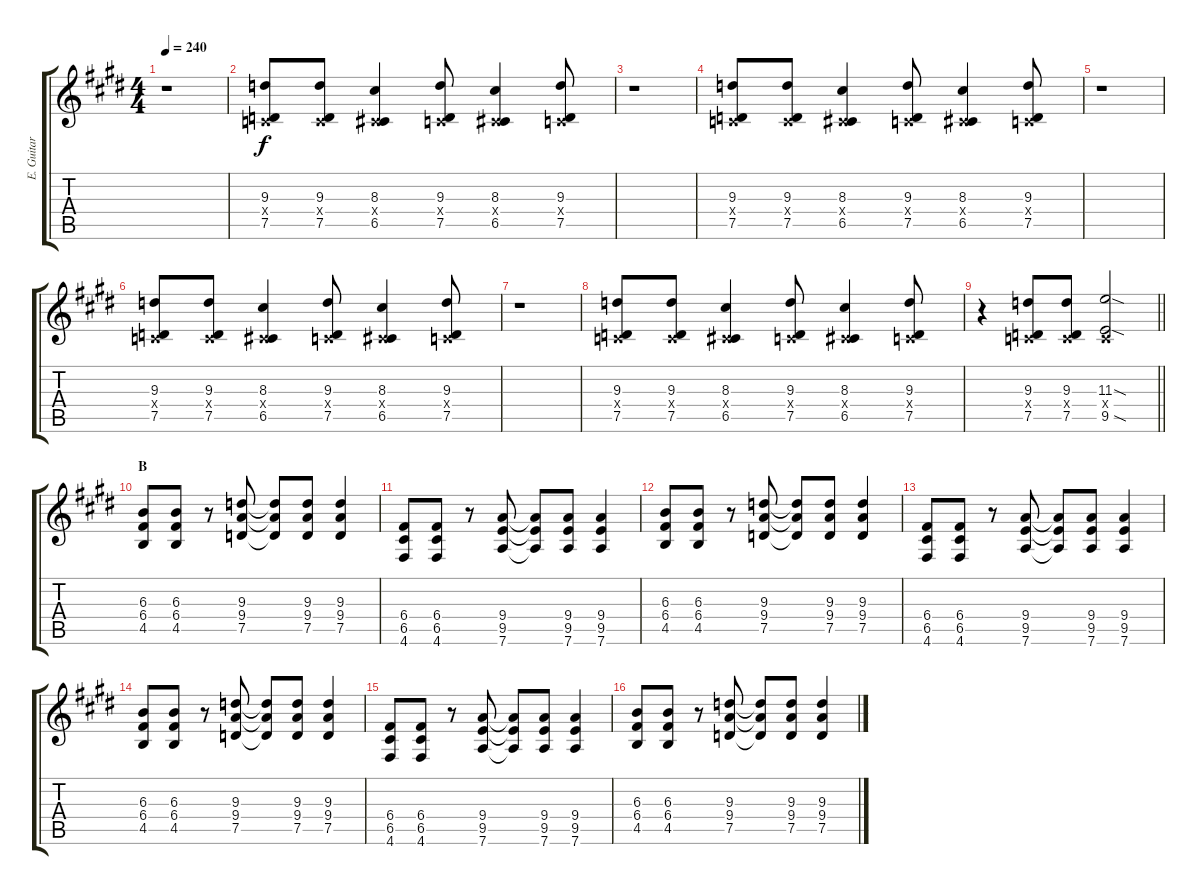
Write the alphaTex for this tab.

\track ("E. Guitar II" "E. Guitar ") {instrument overdrivenguitar}
\staff {score tabs}
\tuning (D4 A3 F3 C3 G2 D2) {hide}
\ts (4 4)
\tempo 240
\clef g2
\ks e
r.1{dy f} |
(9.3 0.4{x} 7.5).8 (9.3 0.4{x} 7.5).8 (8.3 0.4{x} 6.5).4 (9.3 0.4{x} 7.5).8 (8.3 0.4{x} 6.5).4 (9.3 0.4{x} 7.5).8 |
r.1 |
(9.3 0.4{x} 7.5).8 (9.3 0.4{x} 7.5).8 (8.3 0.4{x} 6.5).4 (9.3 0.4{x} 7.5).8 (8.3 0.4{x} 6.5).4 (9.3 0.4{x} 7.5).8 |
r.1 |
(9.3 0.4{x} 7.5).8 (9.3 0.4{x} 7.5).8 (8.3 0.4{x} 6.5).4 (9.3 0.4{x} 7.5).8 (8.3 0.4{x} 6.5).4 (9.3 0.4{x} 7.5).8 |
r.1 |
(9.3 0.4{x} 7.5).8 (9.3 0.4{x} 7.5).8 (8.3 0.4{x} 6.5).4 (9.3 0.4{x} 7.5).8 (8.3 0.4{x} 6.5).4 (9.3 0.4{x} 7.5).8 |
\barLineRight lightlight
r.4 (9.3 0.4{x} 7.5).8 (9.3 0.4{x} 7.5).8 (11.3{sod} 0.4{x} 9.5{sod}).2 |
\section ("" "B")
(6.3 6.4 4.5).8 (6.3 6.4 4.5).8 r.8 (9.3 9.4 7.5).8 (9.3{t} 9.4{t} 7.5{t}).8 (9.3 9.4 7.5).8 (9.3 9.4 7.5).4 |
(6.4 6.5 4.6).8 (6.4 6.5 4.6).8 r.8 (9.4 9.5 7.6).8 (9.4{t} 9.5{t} 7.6{t}).8 (9.4 9.5 7.6).8 (9.4 9.5 7.6).4 |
(6.3 6.4 4.5).8 (6.3 6.4 4.5).8 r.8 (9.3 9.4 7.5).8 (9.3{t} 9.4{t} 7.5{t}).8 (9.3 9.4 7.5).8 (9.3 9.4 7.5).4 |
(6.4 6.5 4.6).8 (6.4 6.5 4.6).8 r.8 (9.4 9.5 7.6).8 (9.4{t} 9.5{t} 7.6{t}).8 (9.4 9.5 7.6).8 (9.4 9.5 7.6).4 |
(6.3 6.4 4.5).8 (6.3 6.4 4.5).8 r.8 (9.3 9.4 7.5).8 (9.3{t} 9.4{t} 7.5{t}).8 (9.3 9.4 7.5).8 (9.3 9.4 7.5).4 |
(6.4 6.5 4.6).8 (6.4 6.5 4.6).8 r.8 (9.4 9.5 7.6).8 (9.4{t} 9.5{t} 7.6{t}).8 (9.4 9.5 7.6).8 (9.4 9.5 7.6).4 |
(6.3 6.4 4.5).8 (6.3 6.4 4.5).8 r.8 (9.3 9.4 7.5).8 (9.3{t} 9.4{t} 7.5{t}).8 (9.3 9.4 7.5).8 (9.3 9.4 7.5).4
